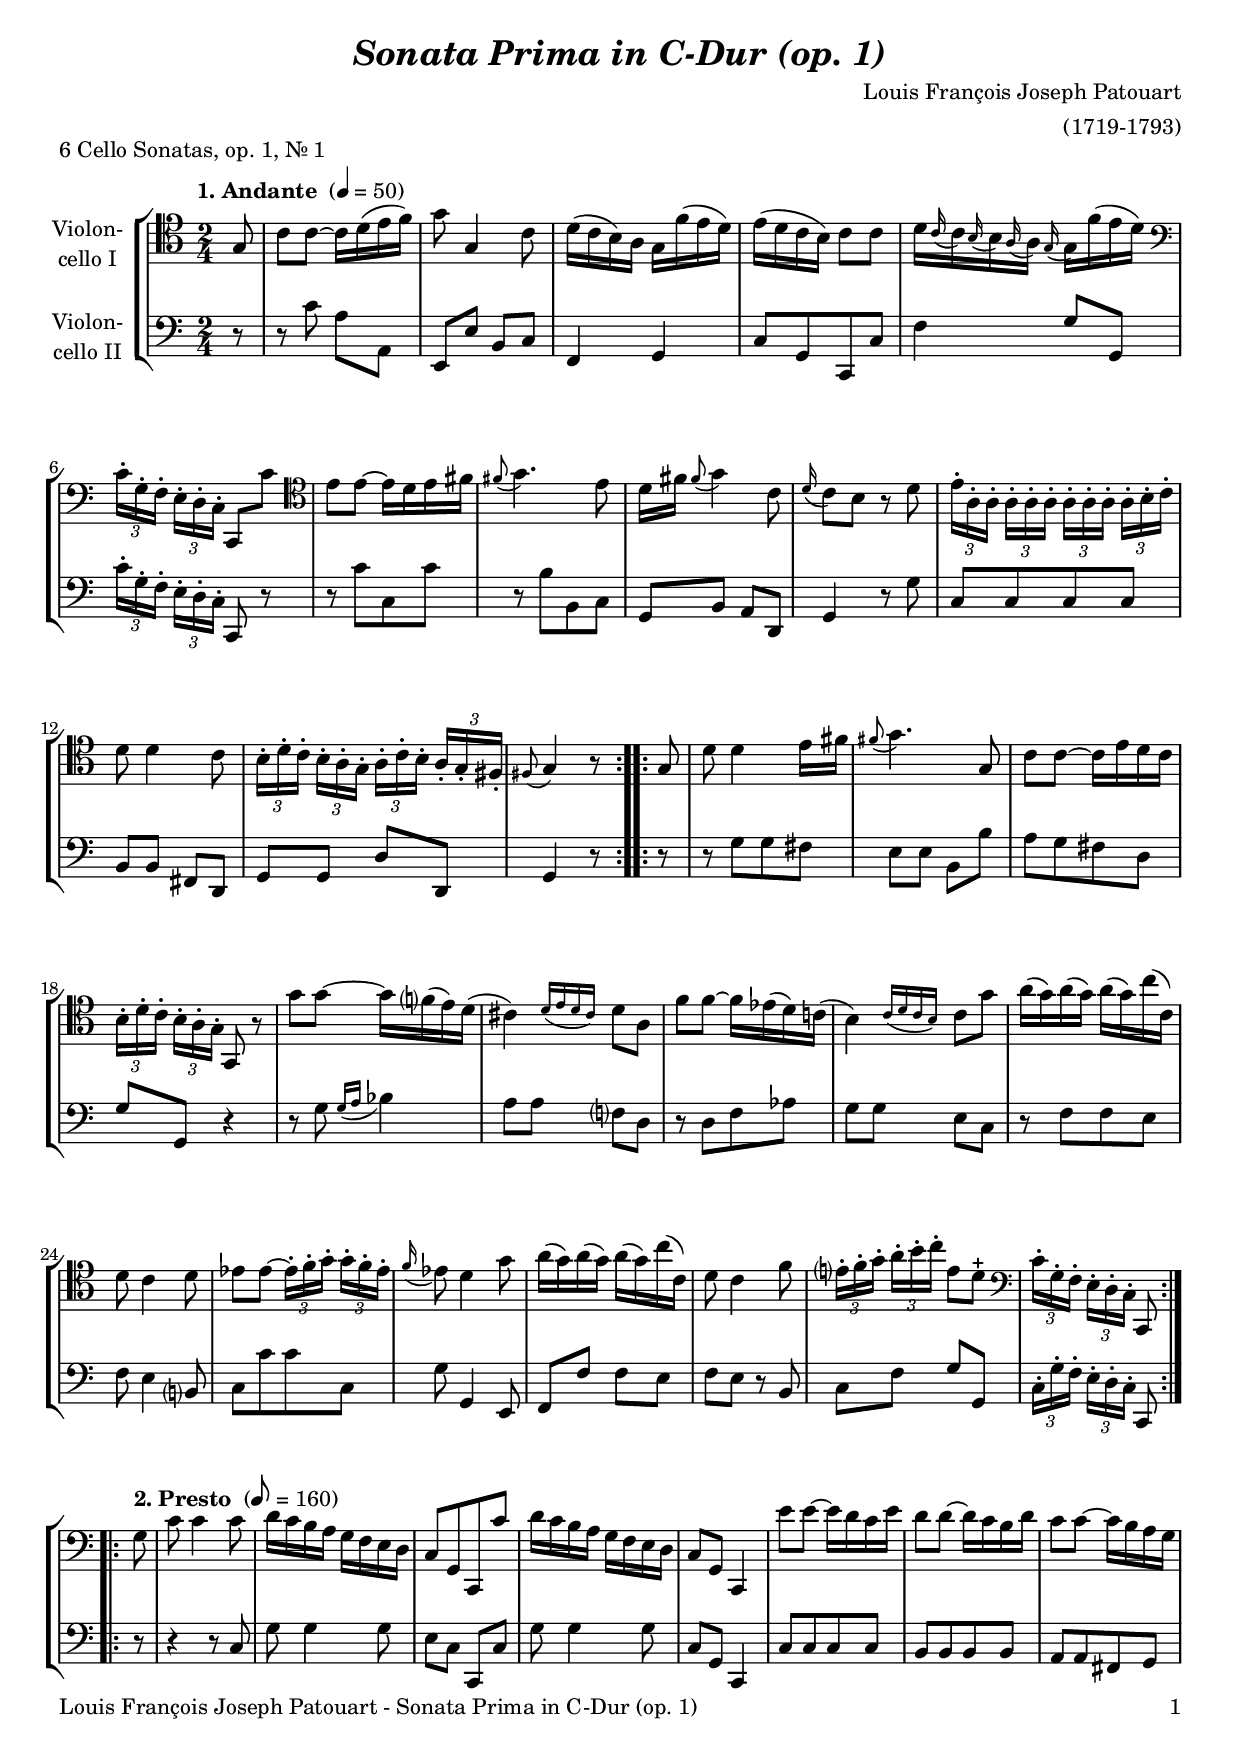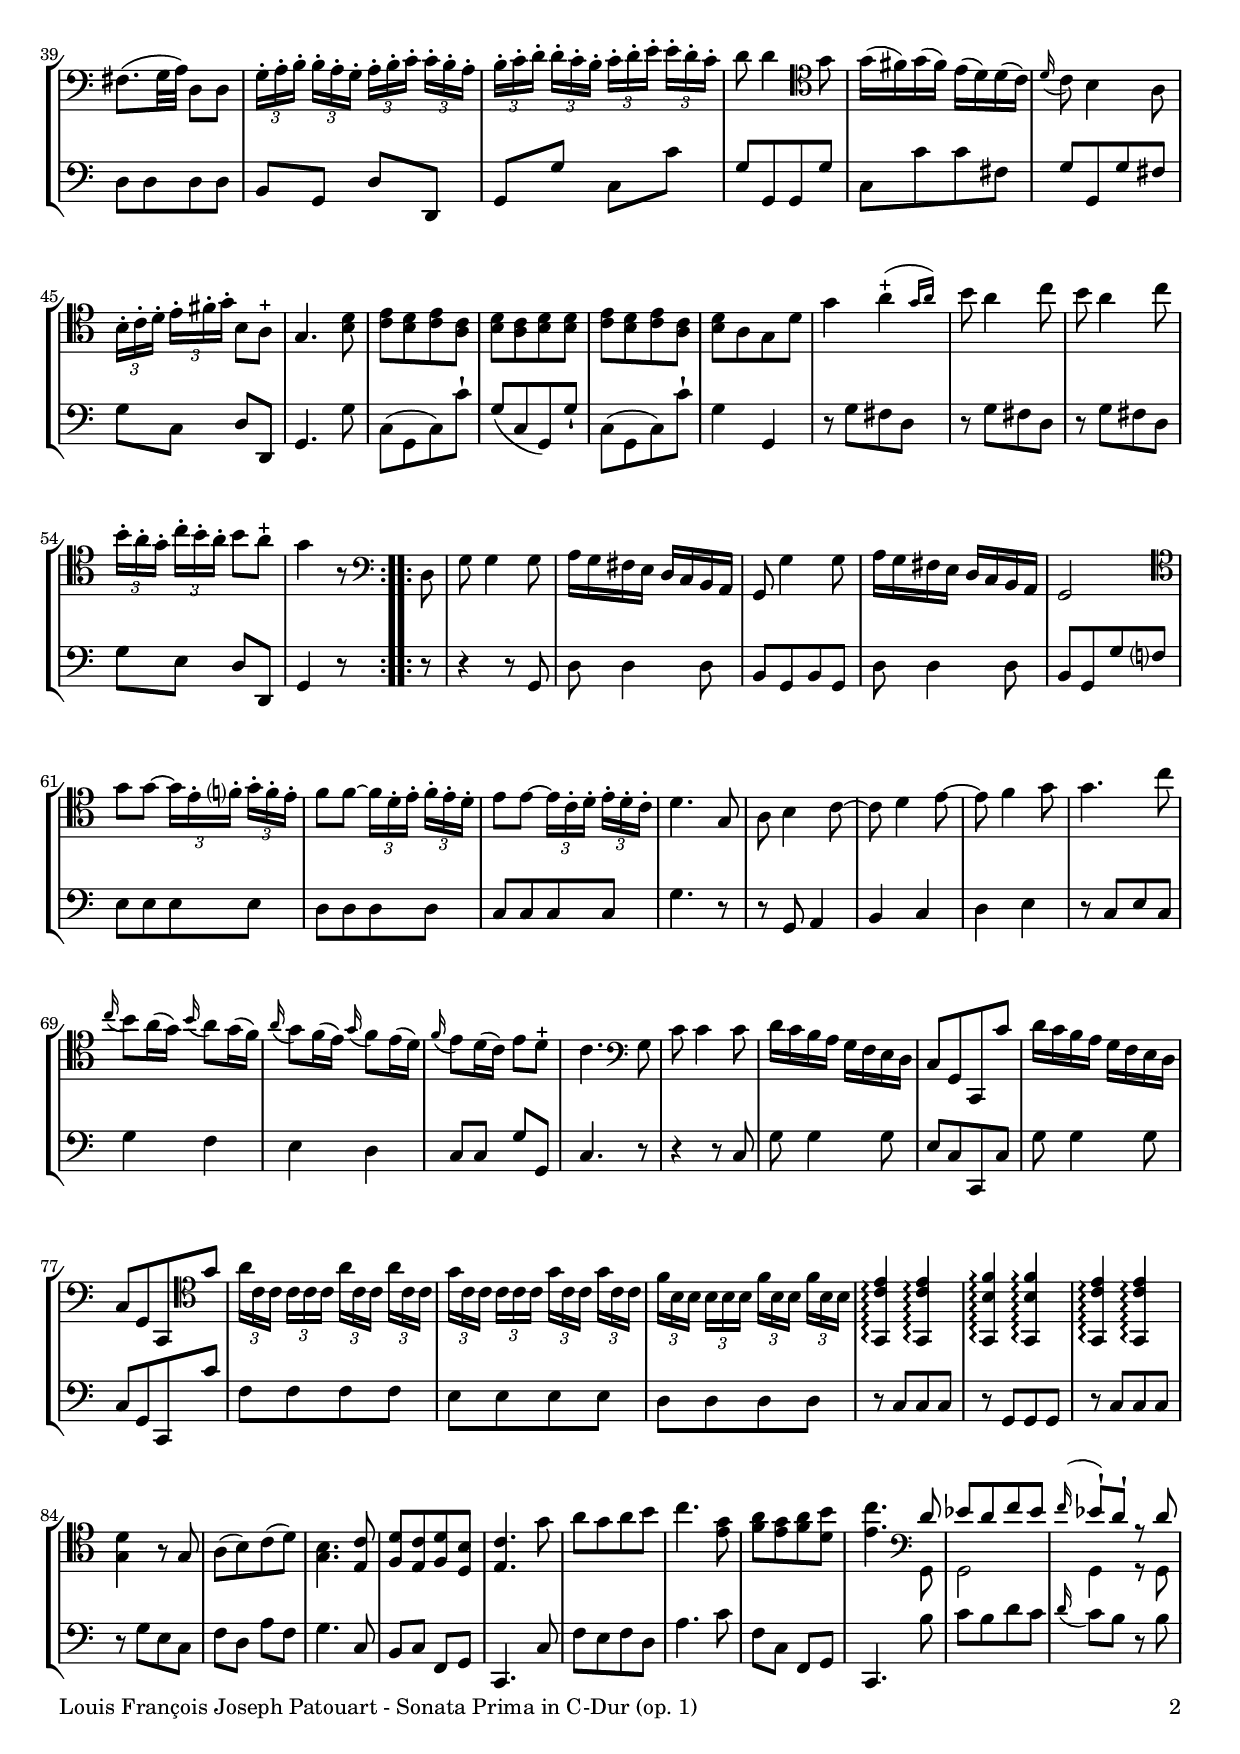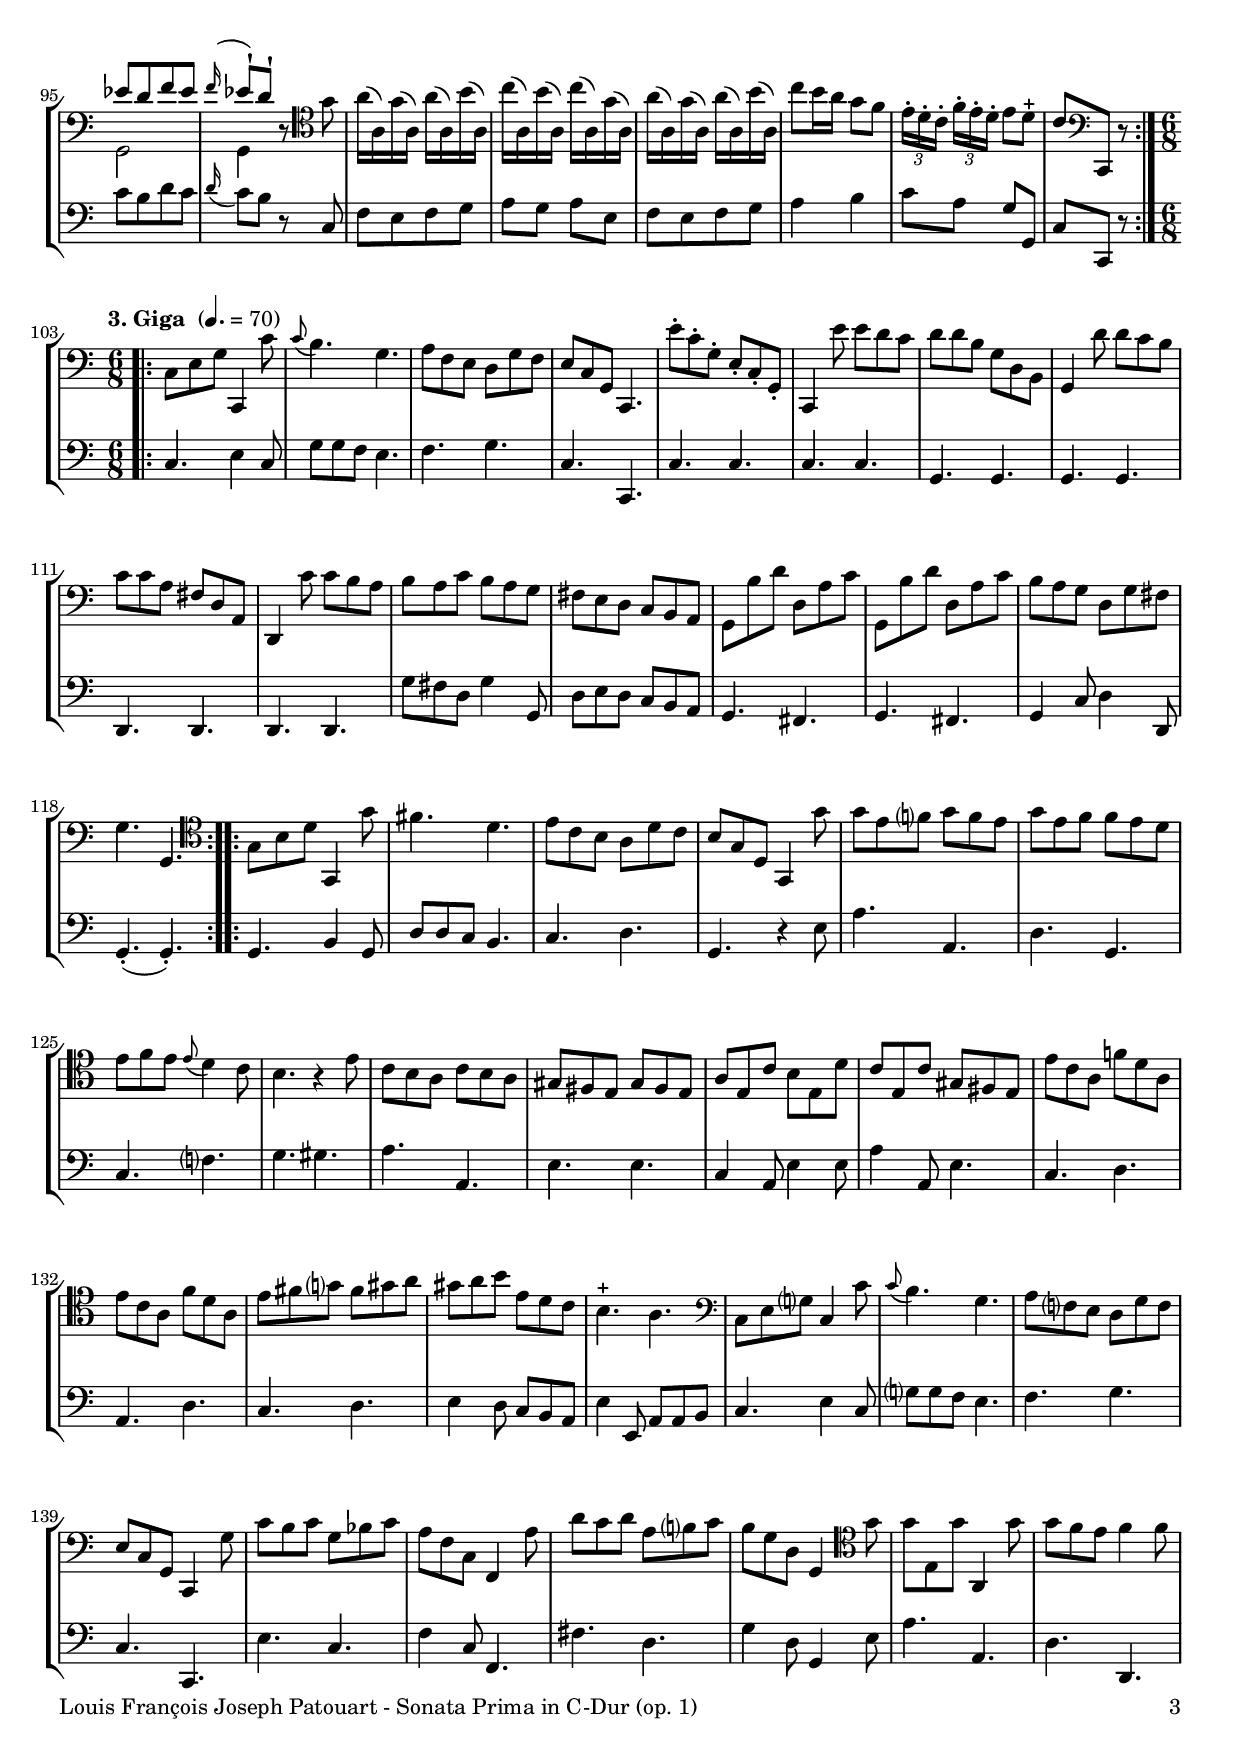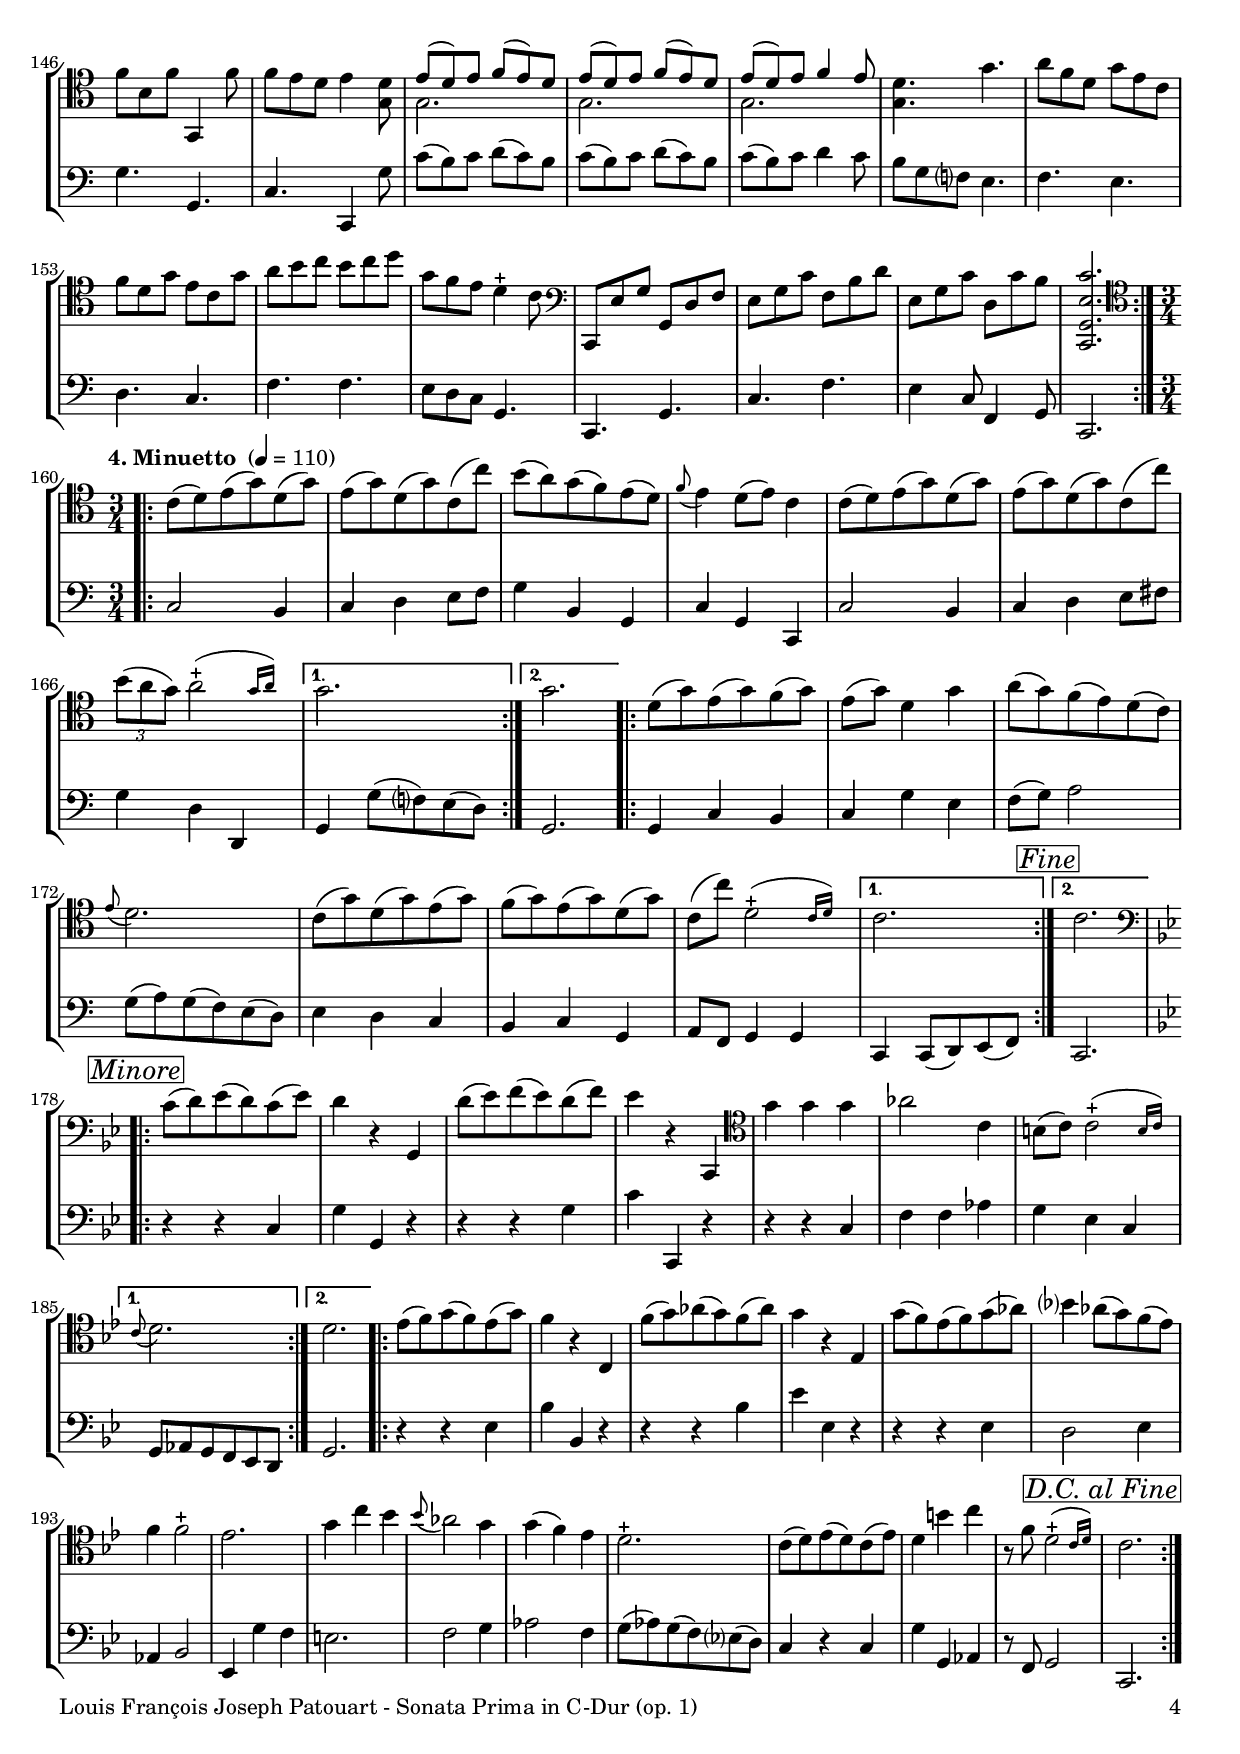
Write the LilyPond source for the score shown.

\version "2.18.2"
\include "deutsch.ly"
  
#(set-global-staff-size 19)

\header {
  title     = \markup \bold \italic "Sonata Prima in C-Dur (op. 1)"
  composer  = "Louis François Joseph Patouart"
  arranger  = "(1719-1793)"
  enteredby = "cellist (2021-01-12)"
  piece     = "6 Cello Sonatas, op. 1, Nr. 1"
}

voiceconsts = {
  \key c \major
  \time 2/4
  \clef "bass"
%  \numericTimeSignature
  % Set default beaming for all staves
%  \set Timing.beamExceptions = #'()
%  \set Timing.baseMoment     = #(ly:make-moment 1 4)
%  \set Timing.beatStructure  = #'(1 1 1)
}

micl = "clarinet"
mifl = "flute"
miob = "oboe"
mifh = "french horn"
misx = "tenor sax"
mist = "string ensemble 1"
miba = "cello"

introa = {        \tempo "1. Andante "  4=50  }
introb = { \break \tempo "2. Presto "   8=160 }
introc = { \break \tempo "3. Giga "    4.=70  \time 6/8 }
introd = { \break \tempo "4. Minuetto " 4=110 \time 3/4 }

minor = { \break \mark \markup \box \italic "Minore" \key g \minor }

alpr = \mark \markup \box \italic "D.C. al primo"
dcaf = \mark \markup \box \italic "D.C. al Fine"
dsaf = \markup { \italic "dal " \musicglyph #"scripts.segno" " al Fine" }
fine = \mark \markup \box \italic "Fine"
simi = \markup \italic "simile"

va = \relative c' {
  \voiceconsts
  \clef "tenor"
  
  \introa
  \repeat volta 2 {
    \partial 8 g8
    c c~ c16 d( e f)
    g8 g,4 c8
    d16( c h) a g f'( e d)
    e( d c h) c8 c

    d16 \appoggiatura c c \appoggiatura h h \appoggiatura a a \appoggiatura g g f'( e d) \clef "bass"
    \tuplet 3/2 8 { c-. g-. f-. e[-. d-. c]-. } c,8 c'' \clef "tenor"
    e e~ e16 d e fis
    \appoggiatura fis8 g4. e8
    d16 fis \appoggiatura fis8 g4 c,8

    \appoggiatura d16 c8 h r d
    \tuplet 3/2 8 { e16-. a,-. a-. a[-. a-. a]-. a-. a-. a-. a[-. h-. c]-. }
    d8 d4 c8
    \tuplet 3/2 8 { h16-. d-. c-. h[-. a-. g]-. a-. c-. h-. a[-. g-. fis]-. }
    \appoggiatura fis8 g4 r8
  }
  \repeat volta 2 {
    g

    d' d4 e16 fis
    \appoggiatura fis8 g4. g,8
    c c~ c16 e d c
    \tuplet 3/2 8 { h-. d-. c-. h[-. a-. g]-. } g,8 r
    g'' g~ g16 f?( e) d(
    \afterGrace cis4) { d16[( e d cis)] } d8 a

    f' f~ f16 es( d) c!(
    \afterGrace h4) { c16[( d c h)] } c8 g'
    a16( g) a( g) a( g) c( c,)
    d8 c4 d8
    es es~ \tuplet 3/2 8 { es16-. f-. g-. g[-. f-. es]-. }
    \appoggiatura f es8 d4 g8

    a16( g) a( g) a( g) c( c,)
    d8 c4 f8
    \tuplet 3/2 8 { e?16-. f-. g-. a[-. h-. c]-. } e,8 d-+ \clef "bass"
    \tuplet 3/2 8 { c16-. g-. f-. e[-. d-. c]-. } c,8
  }

  \introb
  \repeat volta 2 {
    g''
    c c4 c8
    d16 c h a g f e d
    c8[ g c, c'']
    d16 c h a g f e d
    c8 g c,4
    e''8 e~ e16 d c e
    d8 d~ d16 c h d
    c8 c~ c16 h a g
    fis8.( g32 a) d,8 d

    \tuplet 3/2 8 {
      g16-. a-. h-. h[-. a-. g]-. a-. h-. c-. c[-. h-. a]-.
      h-. c-. d-. d[-. c-. h]-. c-. d-. e-. e[-. d-. c]-.
    }
    d8 d4 \clef "tenor" g8
    g16( fis) g( fis) e( d) d( c)
    \appoggiatura d c8 h4 a8
    \tuplet 3/2 8 { h16-. c-. d-. e[-. fis-. g]-. } h,8 a-+
    g4. <h d>8

    <c e>[ <h d> <c e> <a c>]
    <h d>[ <a c> <h d> <h d>]
    <c e>[ <h d> <c e> <a c>]
    <h d>[ a g d']
    g4 \afterGrace a-+( { g16[ a]) }
    h8 a4 c8
    h a4 c8
    \tuplet 3/2 8 { h16-. a-. g-. c[-. h-. a]-. } h8 a-+
    g4 r8
  }
  \repeat volta 2 {
    \clef "bass" d,8
    g g4 g8
    a16 g fis e d c h a
    
    g8 g'4 g8
    a16 g fis e d c h a
    g2 \clef "tenor"
    g''8 g~ \tuplet 3/2 8 { g16 e-. f?-. g[-. f-. e]-. }
    f8 f~ \tuplet 3/2 8 { f16 d-. e-. f[-. e-. d]-. }
    e8 e~ \tuplet 3/2 8 { e16 c-. d-. e[-. d-. c]-. }
    d4. g,8
    a h4 c8~
    c d4 e8~
    e f4 g8

    g4. c8
    \appoggiatura c16 h8 a16( g) \appoggiatura h a8 g16( f)
    \appoggiatura a g8 f16( e) \appoggiatura g f8 e16( d)
    \appoggiatura f e8 d16( c) e8 d-+
    c4. \clef "bass" g8
    c c4 c8
    d16 c h a g f e d
    c8[ g c, c'']
    d16 c h a g f e d
    c8[ g c, \clef "tenor" g''']

    \tuplet 3/2 8 {
      a16 c, c c[ c c] a' c, c a'[ c, c]
      g' c, c c[ c c] g' c, c g'[ c, c]
      f h, h h[ h h] f'[ h, h] f' h, h
    }
    <g, c' e>4\arpeggio <g c' e>\arpeggio
    <g h' f'>\arpeggio <g h' f'>\arpeggio
    <g c' e>\arpeggio <g c' e>\arpeggio
    <g' d'> r8 g
    a[( h) c( d)]
    <g, h>4. <e c'>8

    <f d'>[ <e c'> <f d'> <d h'>]
    <e c'>4. g'8
    a[ g a h]
    c4. <e, g>8
    <f a>[ <e g> <f a> <d h'>] ]]
    <e c'>4. \clef "bass" << {
      d8
      es[ d f es]
      \appoggiatura f16 es8-! d-! r d
      es[ d f es]
      \appoggiatura f16 es8-! d-!
    } \\ {
      g,,
      g2
      g4 r8 g
      g2
      g4
    } >> r8 \clef "tenor" g''
    a16( a,) g'( a,) a'( a,) h'( a,)
    c'( a,) h'( a,) c'( a,) g'( a,)
    a'( a,) g'( a,) a'( a,) h'( a,)
    c'8 h16 a g8 f
    \tuplet 3/2 8 { e16-. d-. c-. f[-. e-. d]-. } e8 d-+
    \partial 4. c[ \clef "bass" c,,] r 
  }

  \introc
  \repeat volta 2 {
    c' e g c,,4 c''8
    \appoggiatura c h4. g
    a8 f e d g f
    e c g c,4.
    e''8-. c-. g-. e-. c-. g-.
    c,4 e''8 e d c
    d d h g d h
    g4 d''8 d c h
    c c a fis d a
    d,4 c''8 c h a

    h a c h a g
    fis e d c h a
    g h' d d, a' c
    g, h' d d, a' c
    h a g d g fis
    g4. g,
  }
  \repeat volta 2 {
    \clef "tenor" g'8 h d g,,4 g''8
    fis4. d
    e8 c h a d c

    h g d g,4 g''8
    g e f? g f e
    g e f f e d
    e f e \appoggiatura e d4 c8
    h4. r4 e8
    c h a c h a
    gis fis e gis fis e
    a e c' h e, d'
    c e, c' gis fis e

    e' c a f'! d a
    e' c a f' d a
    e' fis g? fis gis a
    gis a h e, d c
    h4.-+ a \clef "bass"
    c,8 e g? c,4 c'8
    \appoggiatura c h4. g
    a8 f? e d g f
    e c g c,4 g''8
    c h c g b c

    a f c f,4 a'8
    d c d a h? c
    h g d g,4 \clef "tenor" g''8
    g e, g' a,,4 g''8
    g f e f4 f8
    f h, f' g,,4 f''8
    f e d e4 <g, d'>8
    << {
      e'( d) e f( e) d
      e( d) e f( e) d
      e( d) e f4 e8
    } \\ {
      g,2.
      g
      g
    } >>
    <g d'>4. g'

    a8 f d g e c
    f d g e c g'
    a h c h c d
    g, f e d4-+ c8 \clef "bass"
    c,, e' g g, d' f
    e g c f, h d
    e, g c d, c' h
    <c,, g' e' c'>2.
  }

  \introd
  \repeat volta 2 {
    \clef "tenor" c''8( d) e( g) d( g)
    e( g) d( g) c,( c')
    h( a) g( f) e( d)
    \appoggiatura f e4 d8( e) c4
    c8( d) e( g) d( g)
    e( g) d( g) c,( c')
    \tuplet 3/2 4 { h( a g) } \afterGrace a2(-+ { g16[ a]) }
  }
  \alternative {
    { g2. }
    { g }
  }
  \repeat volta 2 {
    d8( g) e( g) f( g)
    e( g) d4 g
    a8( g) f( e) d( c)
    \appoggiatura e d2.
    c8( g') d( g) e( g)
    f( g) e( g) d( g)
    c,( c') \afterGrace d,2(-+ { c16[ d]) }
  }
  \alternative {
    { c2. }
    { \fine c }
  }
  \repeat volta 2 {
    \minor \clef "bass" c8( d) es( d) c( es)
    d4 r g,,
    d''8( es) f( es) d( f)
    es4 r c,, \clef "tenor"
    g''' g g
    as2 c,4
    h8( c) \afterGrace c2(-+ { h16[ c]) }
  }
  \alternative {
    { \appoggiatura c8 d2. }
    { d }
  }
  \repeat volta 2 {
    es8( f) g( f) es( g)
    f4 r c,
    f'8( g) as( g) f( as)
    g4 r es,
    g'8( f) es( f) g( as)
    b?4 as8( g) f( es)
    f4 f2-+
    es2.

    g4 c b
    \appoggiatura b8 as2 g4
    g( f) es
    d2.-+
    c8( d) es( d) c( es)
    d4 h' c
    r8 f, \afterGrace d2(-+ { c16[ d]) } \dcaf
    c2.
  }
}

vb = \relative c' {
  \voiceconsts
  
  \introa
  \repeat volta 2 {
    \partial 8 r8
    r c a a,
    e e' h c
    f,4 g
    c8[ g c, c']

    f4 g8 g,
    \tuplet 3/2 8 { c'16-. g-. f-. e[-. d-. c]-. } c,8 r
    r c''[ c, c']
    r h[ h, c]
    g h a d,

    g4 r8 g'
    c,[ c c c]
    h h fis d
    g g d' d,
    g4 r8
  }
  \repeat volta 2 {
    r

    r g'[ g fis]
    e e h h'
    a[ g fis d]
    g g, r4
    r8 g' \appoggiatura { g16[ a] } b4
    a8 a f? d

    r d[ f as]
    g g e c
    r f[ f e]
    f e4 h?8
    c[ c' c c,]
    g' g,4 e8

    f f' f e
    f e r h
    c f g g,
    \tuplet 3/2 8 { c16-. g'-. f-. e[-. d-. c]-. } c,8
  }

  \introb
  \repeat volta 2 {
    r
    r4 r8 c'
    g' g4 g8
    e c c, c'
    g' g4 g8
    c, g c,4
    c'8[ c c c]
    h[ h h h]
    a[ a fis g]
    d'[ d d d]

    h g d' d,
    g g' c, c'
    g[ g, g g']
    c,[ c' c fis,]
    g[ g, g' fis]
    g c, d d,
    g4. g'8

    c,[( g c) c']-!
    g[( c, g) g']-!
    c,[( g c) c']-!
    g4 g,
    r8 g'[ fis d]
    r g[ fis d]
    r g[ fis d]
    g e d d,
    g4 r8
  }
  \repeat volta 2 {
    r
    r4 r8 g
    d' d4 d8

    h[ g h g]
    d' d4 d8
    h[ g g' f?]
    e[ e e e]
    d[ d d d]
    c[ c c c]
    g'4. r8
    r g, a4
    h c
    d e

    r8 c[ e c]
    g'4 f
    e d
    c8 c g' g,
    c4. r8
    r4 r8 c
    g' g4 g8
    e[ c c, c']
    g' g4 g8
    c,[ g c, c'']

    f,[ f f f]
    e[ e e e]
    d[ d d d]
    r c[ c c]
    r g[ g g]
    r c[ c c]
    r g'[ e c]
    f d a' f
    g4. c,8

    h c f, g
    c,4. c'8
    f[ e f d]
    a'4. c8
    f, c f, g
    c,4. h''8
    c[ h d c]
    \appoggiatura d16 c8 h r h
    c[ h d c]
    \appoggiatura d16 c8 h r c,
    f[ e f g]

    a g a e
    f[ e f g]
    a4 h
    c8 a g g,
    \partial 4. c[ c,] r
  }

  \introc
  \repeat volta 2 {
    c'4. e4 c8
    g' g f e4.
    f g
    c, c,
    c' c
    c c
    g g
    g g
    d d
    d d
    g'8 fis d g4 g,8
    d' e d c h a
    g4. fis
    g fis
    g4 c8 d4 d,8
    g4.(-. g)-.
  }
  \repeat volta 2 {
    g h4 g8
    d' d c h4.
    c d

    g, r4 e'8
    a4. a,
    d g,
    c f?
    g gis
    a a,
    e' e
    c4 a8 e'4 e8
    a4 a,8 e'4.

    c d
    a d
    c d
    e4 d8 c h a
    e'4 e,8 a a h
    c4. e4 c8
    g'? g f e4.
    f g
    c, c,
    e' c

    f4 c8 f,4.
    fis' d
    g4 d8 g,4 e'8
    a4. a,
    d d,
    g' g,
    c c,4 g''8
    c( h) c d( c) h
    c( h) c d( c) h
    c( h) c d4 c8
    h g f? e4.

    f e
    d c
    f f
    e8 d c g4.
    c, g'
    c f
    e4 c8 f,4 g8
    c,2.
  }

  \introd
  \repeat volta 2 {
    c'2 h4
    c d e8 f
    g4 h, g
    c g c,
    c'2 h4
    c d e8 fis
    g4 d d,
  }
  \alternative {
    { g g'8( f?) e( d) }
    { g,2. }
  }
  \repeat volta 2 {
    g4 c h
    c g' e
    f8( g) a2
    g8( a) g( f) e( d)
    e4 d c
    h c g
    a8 f g4 g
  }
  \alternative {
    { c, c8( d) e( f) }
    { \fine c2. }
  }
  \repeat volta 2 {
    \minor r4 r c'
    g' g, r
    r r g'
    c c,, r
    r r c'
    f f as
    g es c
  }
  \alternative {
    { \grace s8 g as g f es d }
    { g2. }
  }
  \repeat volta 2 {
    r4 r es'
    b' b, r
    r r b'
    es es, r
    r r es
    d2 es4
    as, b2
    es,4 g' f

    e2.
    f2 g4
    as2 f4
    g8( as) g( f) es?( d)
    c4 r c
    g' g, as
    r8 f g2 \dcaf
    c,2.
  }
}


music = \new StaffGroup <<
      \new Staff {
	\set Staff.midiInstrument = \miba
	\set Staff.instrumentName = \markup \center-column { "Violon-" "cello I" }
	\transpose c c { \va }
      }

      \new Staff {
	\set Staff.midiInstrument = \miba
	\set Staff.instrumentName = \markup \center-column { "Violon-" "cello II" }
	\transpose c c { \vb }
      }
>>

\book {
   \paper {
    print-page-number = ##t
    print-first-page-number = ##t
    ragged-last-bottom = ##f
    oddHeaderMarkup = \markup \null
    evenHeaderMarkup = \markup \null
    oddFooterMarkup = \markup {
      \fill-line {
        \on-the-fly #print-page-number-check-first
        "Louis François Joseph Patouart - Sonata Prima in C-Dur (op. 1)" \fromproperty #'page:page-number-string
      }
    }
    evenFooterMarkup = \oddFooterMarkup
  } \score {
    \music
    \layout {}
  }

  \score {
    \unfoldRepeats \music

    \midi {
      \context {
        \Score
      }
    }
  }
}